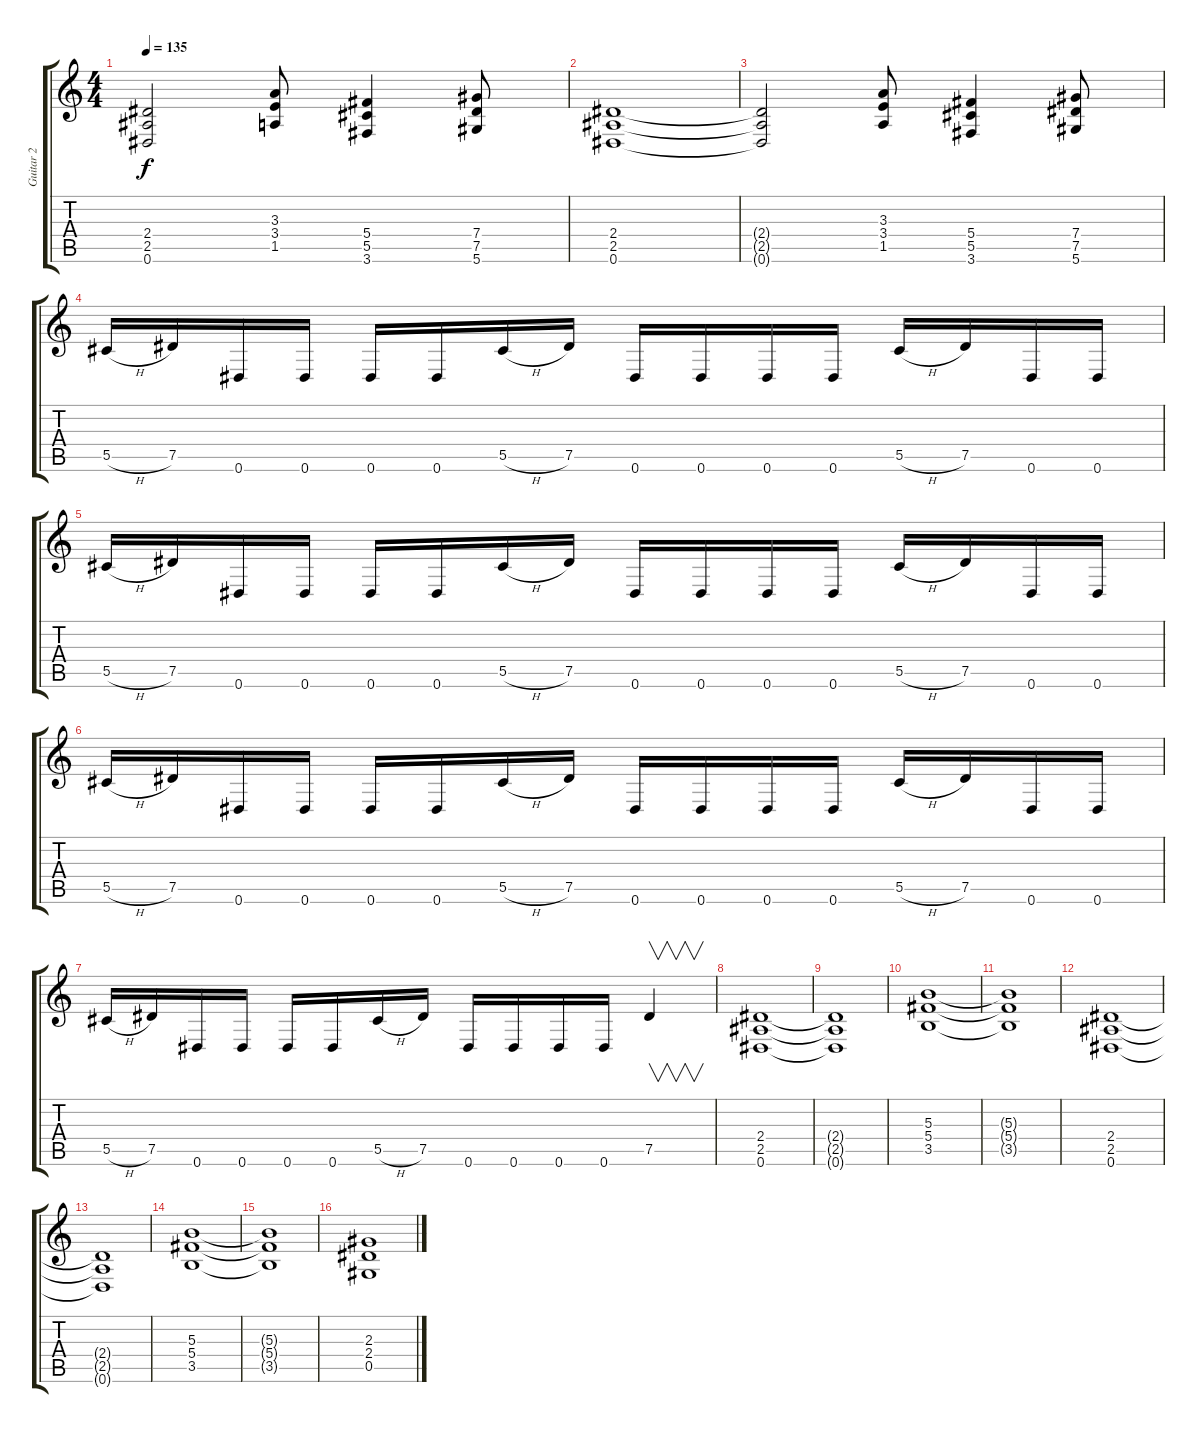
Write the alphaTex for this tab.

\track ("Guitar 2" "Guitar 2") {instrument distortionguitar}
\staff {score tabs}
\tuning (Eb4 Bb3 Gb3 Db3 Ab2 Eb2) {hide}
\ts (4 4)
\tempo 135
\clef g2
\ks c
(2.4{t} 2.5{t} 0.6{t}).2{dy f} (3.3 3.4 1.5).8 (5.4 5.5 3.6).4 (7.4 7.5 5.6).8 |
(2.4 2.5 0.6).1 |
(2.4{t} 2.5{t} 0.6{t}).2 (3.3 3.4 1.5).8 (5.4 5.5 3.6).4 (7.4 7.5 5.6).8 |
5.5{h}.16 7.5.16 0.6.16 0.6.16 0.6.16 0.6.16 5.5{h}.16 7.5.16 0.6.16 0.6.16 0.6.16 0.6.16 5.5{h}.16 7.5.16 0.6.16 0.6.16 |
5.5{h}.16 7.5.16 0.6.16 0.6.16 0.6.16 0.6.16 5.5{h}.16 7.5.16 0.6.16 0.6.16 0.6.16 0.6.16 5.5{h}.16 7.5.16 0.6.16 0.6.16 |
5.5{h}.16 7.5.16 0.6.16 0.6.16 0.6.16 0.6.16 5.5{h}.16 7.5.16 0.6.16 0.6.16 0.6.16 0.6.16 5.5{h}.16 7.5.16 0.6.16 0.6.16 |
5.5{h}.16 7.5.16 0.6.16 0.6.16 0.6.16 0.6.16 5.5{h}.16 7.5.16 0.6.16 0.6.16 0.6.16 0.6.16 7.5.4{v} |
(2.4 2.5 0.6).1 |
(2.4{t} 2.5{t} 0.6{t}).1 |
(5.3 5.4 3.5).1 |
(5.3{t} 5.4{t} 3.5{t}).1 |
(2.4 2.5 0.6).1 |
(2.4{t} 2.5{t} 0.6{t}).1 |
(5.3 5.4 3.5).1 |
(5.3{t} 5.4{t} 3.5{t}).1 |
(2.3 2.4 0.5).1
